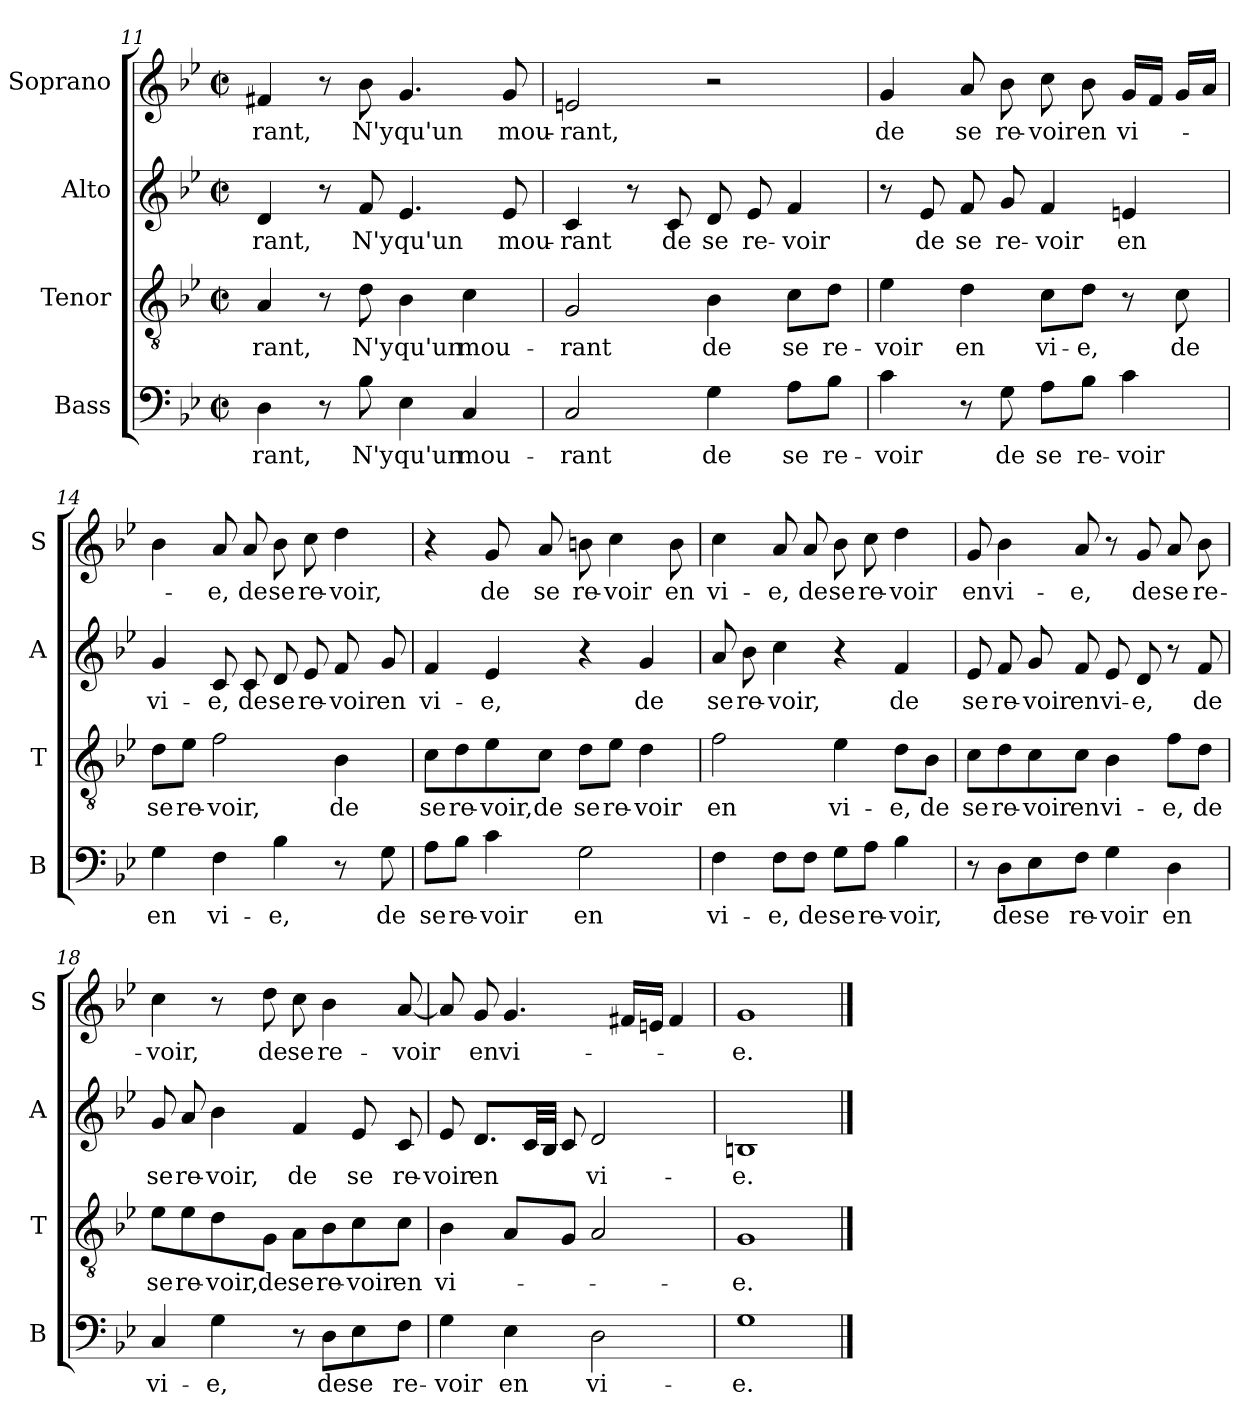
**kern	**text	**kern	**text	**kern	**text	**kern	**text
*part4	*part4	*part3	*part3	*part2	*part2	*part1	*part1
*staff4	*staff4	*staff3	*staff3	*staff2	*staff2	*staff1	*staff1
*I"Bass	*	*I"Tenor	*	*I"Alto	*	*I"Soprano	*
*I'B	*	*I'T	*	*I'A	*	*I'S	*
*clefF4	*	*clefGv2	*	*clefG2	*	*clefG2	*
*k[b-e-]	*	*k[b-e-]	*	*k[b-e-]	*	*k[b-e-]	*
*B-:	*	*B-:	*	*B-:	*	*B-:	*
*M2/2	*	*M2/2	*	*M2/2	*	*M2/2	*
*met(c|)	*	*met(c|)	*	*met(c|)	*	*met(c|)	*
=11	=11	=11	=11	=11	=11	=11	=11
!	!LO:LY:b	!	!LO:LY:b	!	!LO:LY:b	!	!LO:LY:b
4D\	-rant,	4A/	-rant,	4d/	-rant,	4f#X/	-rant,
8r	.	8r	.	8r	.	8r	.
!	!LO:LY:b	!	!LO:LY:b	!	!LO:LY:b	!	!LO:LY:b
8B-\	N'y	8d\	N'y	8f/	N'y	8b-\	N'y
!	!LO:LY:b	!	!LO:LY:b	!	!LO:LY:b	!	!LO:LY:b
4E-\	qu'un	4B-\	qu'un	4.e-/	qu'un	4.g/	qu'un
!	!LO:LY:b	!	!LO:LY:b	!	!	!	!
4C/	mou-	4c\	mou-	.	.	.	.
!	!	!	!	!	!LO:LY:b	!	!LO:LY:b
.	.	.	.	8e-/	mou-	8g/	mou-
=12	=12	=12	=12	=12	=12	=12	=12
!	!LO:LY:b	!	!LO:LY:b	!	!LO:LY:b	!	!LO:LY:b
2C/	-rant	2G/	-rant	4c/	-rant	2en/	-rant,
.	.	.	.	8r	.	.	.
!	!	!	!	!	!LO:LY:b	!	!
.	.	.	.	8c/	de	.	.
!	!LO:LY:b	!	!LO:LY:b	!	!LO:LY:b	!	!
4G\	de	4B-\	de	8d/	se	2r	.
!	!	!	!	!	!LO:LY:b	!	!
.	.	.	.	8e-/	re-	.	.
!	!LO:LY:b	!	!LO:LY:b	!	!LO:LY:b	!	!
8A\L	se	8c\L	se	4f/	-voir	.	.
!	!LO:LY:b	!	!LO:LY:b	!	!	!	!
8B-\J	re-	8d\J	re-	.	.	.	.
=13	=13	=13	=13	=13	=13	=13	=13
!	!LO:LY:b	!	!LO:LY:b	!	!	!	!LO:LY:b
4c\	-voir	4e-\	-voir	8r	.	4g/	de
!	!	!	!	!	!LO:LY:b	!	!
.	.	.	.	8e-/	de	.	.
!	!	!	!LO:LY:b	!	!LO:LY:b	!	!LO:LY:b
8r	.	4d\	en	8f/	se	8a/	se
!	!LO:LY:b	!	!	!	!LO:LY:b	!	!LO:LY:b
8G\	de	.	.	8g/	re-	8b-\	re-
!	!LO:LY:b	!	!LO:LY:b	!	!LO:LY:b	!	!LO:LY:b
8A\L	se	8c\L	vi-	4f/	-voir	8cc\	-voir
!	!LO:LY:b	!	!LO:LY:b	!	!	!	!LO:LY:b
8B-\J	re-	8d\J	-e,	.	.	8b-\	en
!	!LO:LY:b	!	!	!	!LO:LY:b	!	!LO:LY:b
4c\	-voir	8r	.	4en/	en	16g/LL	vi-
.	.	.	.	.	.	16f/JJ	.
!	!	!	!LO:LY:b	!	!	!	!
.	.	8c\	de	.	.	16g/LL	.
.	.	.	.	.	.	16a/JJ	.
!!LO:LB:g=z
=14	=14	=14	=14	=14	=14	=14	=14
!	!LO:LY:b	!	!LO:LY:b	!	!LO:LY:b	!	!
4G\	en	8d\L	se	4g/	vi-	4b-\	.
!	!	!	!LO:LY:b	!	!	!	!
.	.	8e-\J	re-	.	.	.	.
!	!LO:LY:b	!	!LO:LY:b	!	!LO:LY:b	!	!LO:LY:b
4F\	vi-	2f\	-voir,	8c/	-e,	8a/	-e,
!	!	!	!	!	!LO:LY:b	!	!LO:LY:b
.	.	.	.	8c/	de	8a/	de
!	!LO:LY:b	!	!	!	!LO:LY:b	!	!LO:LY:b
4B-\	-e,	.	.	8d/	se	8b-\	se
!	!	!	!	!	!LO:LY:b	!	!LO:LY:b
.	.	.	.	8e-/	re-	8cc\	re-
!	!	!	!LO:LY:b	!	!LO:LY:b	!	!LO:LY:b
8r	.	4B-\	de	8f/	-voir	4dd\	-voir,
!	!LO:LY:b	!	!	!	!LO:LY:b	!	!
8G\	de	.	.	8g/	en	.	.
=15	=15	=15	=15	=15	=15	=15	=15
!	!LO:LY:b	!	!LO:LY:b	!	!LO:LY:b	!	!
8A\L	se	8c\L	se	4f/	vi-	4r	.
!	!LO:LY:b	!	!LO:LY:b	!	!	!	!
8B-\J	re-	8d\	re-	.	.	.	.
!	!LO:LY:b	!	!LO:LY:b	!	!LO:LY:b	!	!LO:LY:b
4c\	-voir	8e-\	-voir,	4e-/	-e,	8g/	de
!	!	!	!LO:LY:b	!	!	!	!LO:LY:b
.	.	8c\J	de	.	.	8a/	se
!	!LO:LY:b	!	!LO:LY:b	!	!	!	!LO:LY:b
2G\	en	8d\L	se	4r	.	8bn\	re-
!	!	!	!LO:LY:b	!	!	!	!LO:LY:b
.	.	8e-\J	re-	.	.	4cc\	-voir
!	!	!	!LO:LY:b	!	!LO:LY:b	!	!
.	.	4d\	-voir	4g/	de	.	.
!	!	!	!	!	!	!	!LO:LY:b
.	.	.	.	.	.	8b\	en
=16	=16	=16	=16	=16	=16	=16	=16
!	!LO:LY:b	!	!LO:LY:b	!	!LO:LY:b	!	!LO:LY:b
4F\	vi-	2f\	en	8a/	se	4cc\	vi-
!	!	!	!	!	!LO:LY:b	!	!
.	.	.	.	8b-\	re-	.	.
!	!LO:LY:b	!	!	!	!LO:LY:b	!	!LO:LY:b
8F\L	-e,	.	.	4cc\	-voir,	8a/	-e,
!	!LO:LY:b	!	!	!	!	!	!LO:LY:b
8F\J	de	.	.	.	.	8a/	de
!	!LO:LY:b	!	!LO:LY:b	!	!	!	!LO:LY:b
8G\L	se	4e-\	vi-	4r	.	8b-\	se
!	!LO:LY:b	!	!	!	!	!	!LO:LY:b
8A\J	re-	.	.	.	.	8cc\	re-
!	!LO:LY:b	!	!LO:LY:b	!	!LO:LY:b	!	!LO:LY:b
4B-\	-voir,	8d\L	-e,	4f/	de	4dd\	-voir
!	!	!	!LO:LY:b	!	!	!	!
.	.	8B-\J	de	.	.	.	.
=17	=17	=17	=17	=17	=17	=17	=17
!	!	!	!LO:LY:b	!	!LO:LY:b	!	!LO:LY:b
8r	.	8c\L	se	8e-/	se	8g/	en
!	!LO:LY:b	!	!LO:LY:b	!	!LO:LY:b	!	!LO:LY:b
8D\L	de	8d\	re-	8f/	re-	4b-\	vi-
!	!LO:LY:b	!	!LO:LY:b	!	!LO:LY:b	!	!
8E-\	se	8c\	-voir	8g/	-voir	.	.
!	!LO:LY:b	!	!LO:LY:b	!	!LO:LY:b	!	!LO:LY:b
8F\J	re-	8c\J	en	8f/	en	8a/	-e,
!	!LO:LY:b	!	!LO:LY:b	!	!LO:LY:b	!	!
4G\	-voir	4B-\	vi-	8e-/	vi-	8r	.
!	!	!	!	!	!LO:LY:b	!	!LO:LY:b
.	.	.	.	8d/	-e,	8g/	de
!	!LO:LY:b	!	!LO:LY:b	!	!	!	!LO:LY:b
4D\	en	8f\L	-e,	8r	.	8a/	se
!	!	!	!LO:LY:b	!	!LO:LY:b	!	!LO:LY:b
.	.	8d\J	de	8f/	de	8b-\	re-
!!LO:LB:g=z
=18	=18	=18	=18	=18	=18	=18	=18
!	!LO:LY:b	!	!LO:LY:b	!	!LO:LY:b	!	!LO:LY:b
4C/	vi-	8e-\L	se	8g/	se	4cc\	-voir,
!	!	!	!LO:LY:b	!	!LO:LY:b	!	!
.	.	8e-\	re-	8a/	re-	.	.
!	!LO:LY:b	!	!LO:LY:b	!	!LO:LY:b	!	!
4G\	-e,	8d\	-voir,	4b-\	-voir,	8r	.
!	!	!	!LO:LY:b	!	!	!	!LO:LY:b
.	.	8G\J	de	.	.	8dd\	de
!	!	!	!LO:LY:b	!	!LO:LY:b	!	!LO:LY:b
8r	.	8A\L	se	4f/	de	8cc\	se
!	!LO:LY:b	!	!LO:LY:b	!	!	!	!LO:LY:b
8D\L	de	8B-\	re-	.	.	4b-\	re-
!	!LO:LY:b	!	!LO:LY:b	!	!LO:LY:b	!	!
8E-\	se	8c\	-voir	8e-/	se	.	.
!	!LO:LY:b	!	!LO:LY:b	!	!LO:LY:b	!	!LO:LY:b
8F\J	re-	8c\J	en	8c/	re-	[8a/	-voir
=19	=19	=19	=19	=19	=19	=19	=19
!	!LO:LY:b	!	!LO:LY:b	!	!LO:LY:b	!	!
4G\	-voir	4B-\	vi-	8e-/	-voir	8a/]	.
!	!	!	!	!	!LO:LY:b	!	!LO:LY:b
.	.	.	.	8.d/L	en	8g/	en
!	!LO:LY:b	!	!	!	!	!	!LO:LY:b
4E-\	en	8A/L	.	.	.	4.g/	vi-
.	.	.	.	32c/LL	.	.	.
.	.	.	.	32B-/JJJ	.	.	.
.	.	8G/J	.	8c/	.	.	.
!	!LO:LY:b	!	!	!	!LO:LY:b	!	!
2D\	vi-	2A/	.	2d/	vi-	.	.
.	.	.	.	.	.	16f#X/LL	.
.	.	.	.	.	.	16en/JJ	.
.	.	.	.	.	.	4f#/	.
=20	=20	=20	=20	=20	=20	=20	=20
!	!LO:LY:b	!	!LO:LY:b	!	!LO:LY:b	!	!LO:LY:b
1G	-e.	1G	-e.	1Bn	-e.	1g	-e.
==	==	==	==	==	==	==	==
*-	*-	*-	*-	*-	*-	*-	*-
